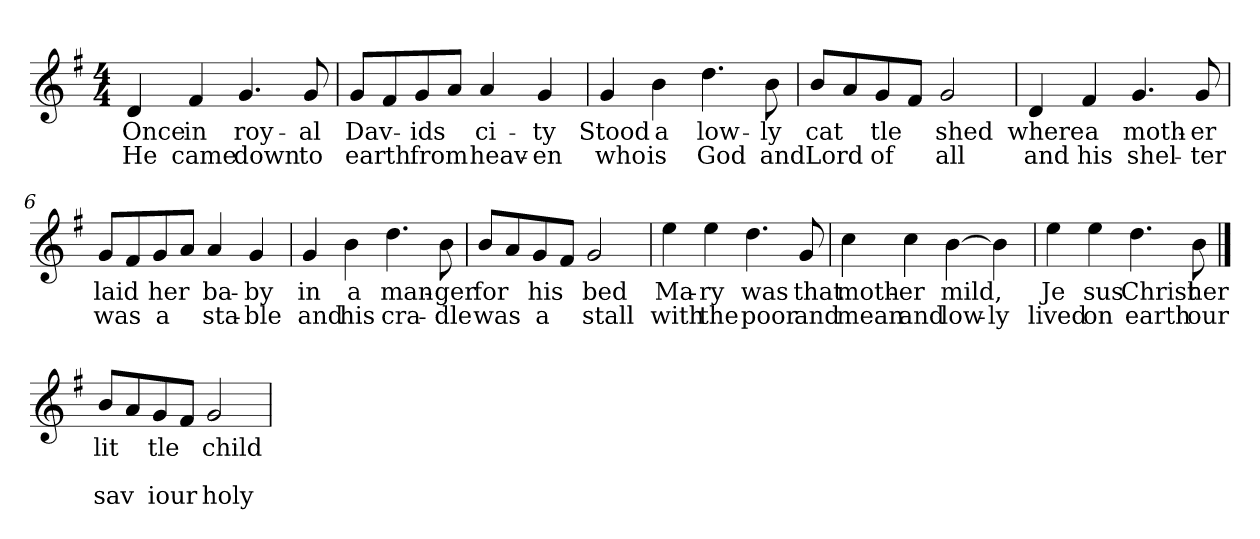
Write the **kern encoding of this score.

**kern	**text	**text	**text
*part1	*part1	*part1	*part1
*staff1	*staff1	*staff1	*staff1
*clefG2	*	*	*
*k[f#]	*	*	*
*G:	*	*	*
*M4/4	*	*	*
=1	=1	=1	=1
4d/	Once	He	.
4f#/	in	came	.
4.g/	roy-	down	.
8g/	-al	to	.
=2	=2	=2	=2
8g/L	Dav-	earth	.
8f#/	.	.	.
8g/	-ids	from	.
8a/J	.	.	.
4a/	ci-	heav-	.
4g/	-ty	-en	.
=3	=3	=3	=3
4g/	Stood	who	.
4b\	a	is	.
4.dd\	low-	God	.
8b\	-ly	and	.
!!LO:LB:g=z
=4	=4	=4	=4
8b/L	cat	Lord	.
8a/	.	.	.
8g/	-tle	of	.
8f#/J	.	.	.
2g/	shed	all	.
=5	=5	=5	=5
4d/	where	and	.
4f#/	a	his	.
4.g/	moth-	shel-	.
8g/	-er	-ter	.
=6	=6	=6	=6
8g/L	laid	was	.
8f#/	.	.	.
8g/	her	a	.
8a/J	.	.	.
4a/	ba-	sta-	.
4g/	-by	-ble	.
=7	=7	=7	=7
4g/	in	and	.
4b\	a	his	.
4.dd\	man-	cra-	.
8b\	-ger	-dle	.
!!LO:LB:g=z
=8	=8	=8	=8
8b/L	for	was	.
8a/	.	.	.
8g/	his	a	.
8f#/J	.	.	.
2g/	bed	stall	.
=9	=9	=9	=9
4ee\	Ma-	with	.
4ee\	-ry	the	.
4.dd\	was	poor	.
8g/	that	and	.
=10	=10	=10	=10
4cc\	moth-	mean	.
4cc\	-er	and	.
[4b\	mild,	low-	.
4b\]	.	-ly	.
=11	=11	=11	=11
4ee\	-Je	lived	.
4ee\	sus	on	.
4.dd\	Christ	earth	.
8b\	her	our	.
!!LO:LB:g=z
==12	==12	==12	==12
8b/L	-lit	.	sav
8a/	.	.	.
8g/	-tle	.	iour
8f#/J	.	.	.
2g/	child	.	holy
=	=	=	=
*-	*-	*-	*-
